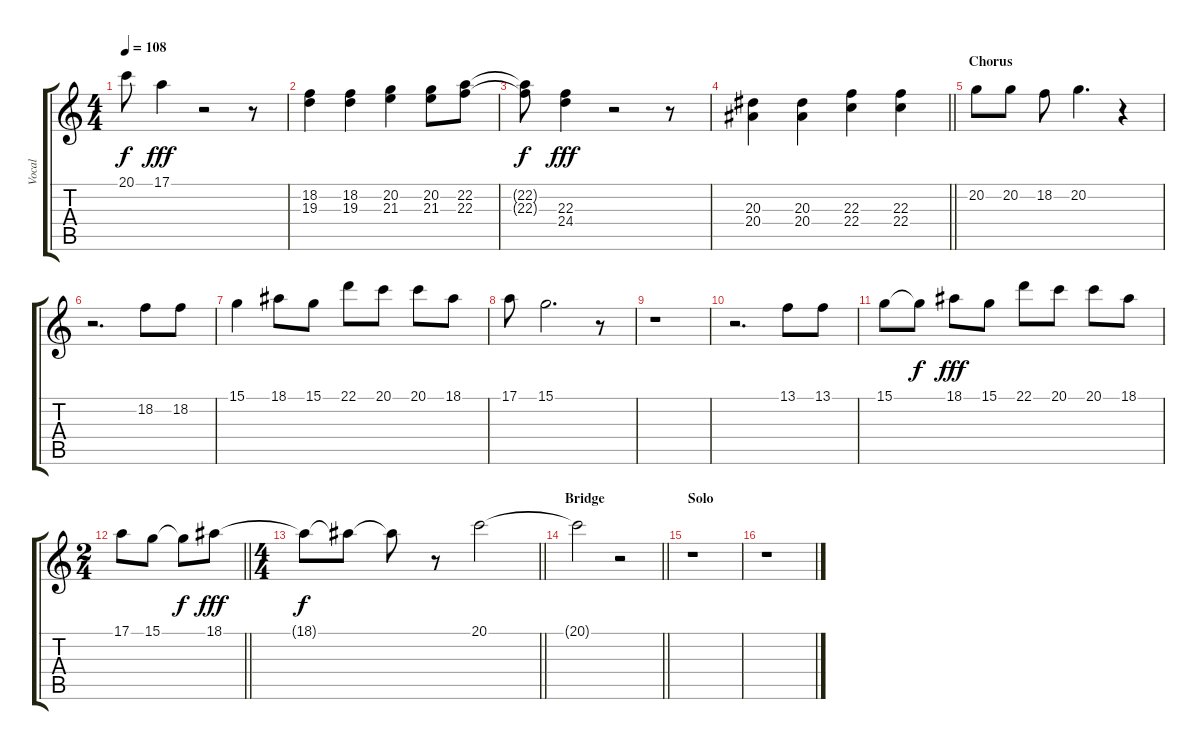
\track ("Vocal" "Vocal") {instrument englishhorn}
\staff {score tabs}
\tuning (E4 B3 G3 D3 A2 E2) {hide}
\ts (4 4)
\tempo 108
\clef g2
\ks c
20.1{t}.8{dy f} 17.1.4{dy fff} r.2 r.8 |
(18.2 19.3).4 (18.2 19.3).4 (20.2 21.3).4 (20.2 21.3).8 (22.2 22.3).8 |
(22.2{t} 22.3{t}).8{dy f} (22.3 24.4).4{dy fff} r.2 r.8 |
\barLineRight lightlight
(20.3 20.4).4 (20.3 20.4).4 (22.3 22.4).4 (22.3 22.4).4 |
\section ("" "Chorus")
20.2.8 20.2.8 18.2.8 20.2.4{d} r.4 |
r.2{d} 18.2.8 18.2.8 |
15.1.4 18.1.8 15.1.8 22.1.8 20.1.8 20.1.8 18.1.8 |
17.1.8 15.1.2{d} r.8 |
r.1 |
r.2{d} 13.1.8 13.1.8 |
15.1.8 15.1{t}.8{dy f} 18.1.8{dy fff} 15.1.8 22.1.8 20.1.8 20.1.8 18.1.8 |
\ts (2 4)
\barLineRight lightlight
17.1.8 15.1.8 15.1{t}.8{dy f} 18.1.8{dy fff} |
\ts (4 4)
\barLineRight lightlight
18.1{t}.8{dy f} 18.1{t}.8 18.1{t}.8 r.8 20.1.2 |
\section ("" "Bridge")
\barLineRight lightlight
20.1{t}.2 r.2 |
\section ("" "Solo")
r.1 |
r.1
